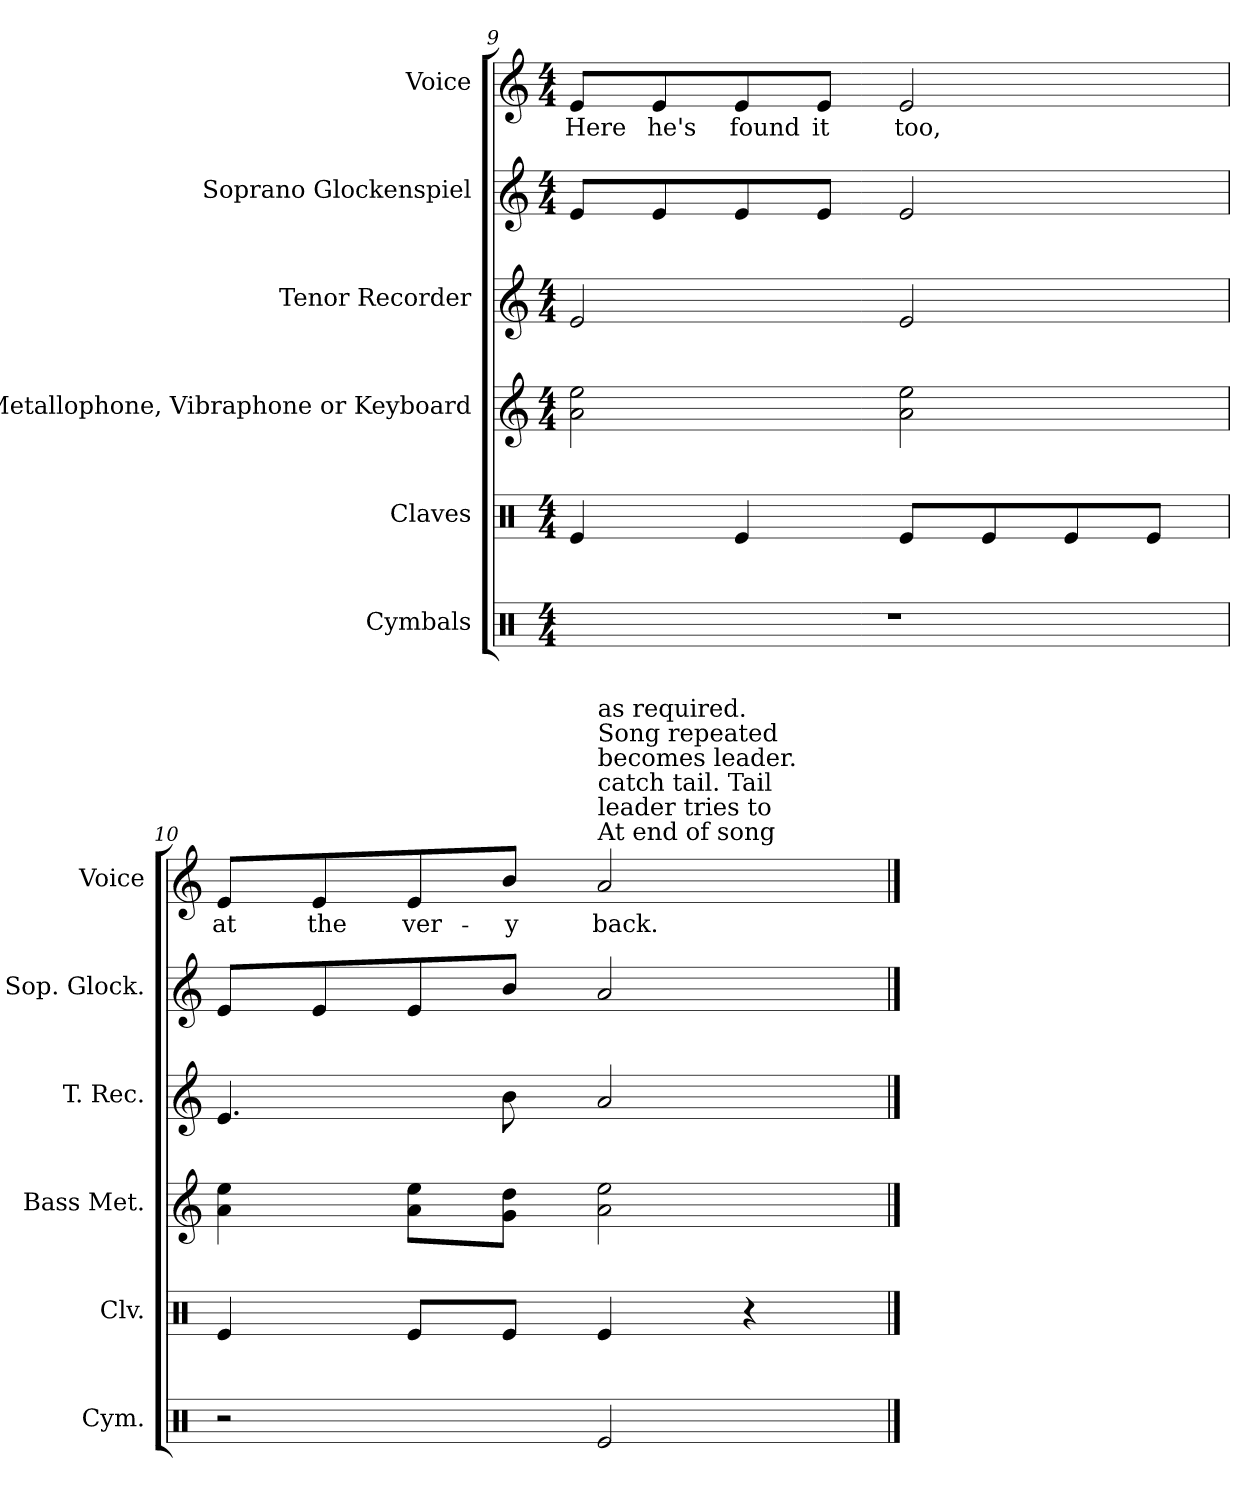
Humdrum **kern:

**kern	**kern	**kern	**kern	**kern	**kern	**text
*part6	*part5	*part4	*part3	*part2	*part1	*part1
*staff6	*staff5	*staff4	*staff3	*staff2	*staff1	*staff1
*I"Cymbals	*I"Claves	*I"Bass Metallophone, Vibraphone or Keyboard	*I"Tenor Recorder	*I"Soprano Glockenspiel	*I"Voice	*
*I'Cym.	*I'Clv.	*I'Bass Met.	*I'T. Rec.	*I'Sop. Glock.	*I'Voice	*
!!LO:LB:g=z
*clefX	*clefX	*clefG2	*clefG2	*clefG2	*clefG2	*
*	*	*ITrd7c12	*	*ITrd-14c-24	*	*
*k[]	*k[]	*k[]	*k[]	*k[]	*k[]	*
*C:	*C:	*C:	*C:	*C:	*C:	*
*M4/4	*M4/4	*M4/4	*M4/4	*M4/4	*M4/4	*
=9	=9	=9	=9	=9	=9	=9
!	!	!	!	!	!	!LO:LY:b:color=#000000
1r	4Rei/	2Ai\ 2ei	2ei/	8eeei/L	8ei/L	Here
!	!	!	!	!	!	!LO:LY:b:color=#000000
.	.	.	.	8eeei/	8ei/	he's
!	!	!	!	!	!	!LO:LY:b:color=#000000
.	4Rei/	.	.	8eeei/	8ei/	found
!	!	!	!	!	!	!LO:LY:b:color=#000000
.	.	.	.	8eeei/J	8ei/J	it
!	!	!	!	!	!	!LO:LY:b:color=#000000
.	8Rei/L	2Ai\ 2ei	2ei/	2eeei/	2ei/	too,
.	8Rei/	.	.	.	.	.
.	8Rei/	.	.	.	.	.
.	8Rei/J	.	.	.	.	.
=10	=10	=10	=10	=10	=10	=10
!	!	!	!	!	!	!LO:LY:b:color=#000000
2r	4Rei/	4Ai\ 4ei	4.ei/	8eeei/L	8ei/L	at
!	!	!	!	!	!	!LO:LY:b:color=#000000
.	.	.	.	8eeei/	8ei/	the
!	!	!	!	!	!	!LO:LY:b:color=#000000
.	8Rei/L	8Ai\ 8eiL	.	8eeei/	8ei/	ver-
!	!	!	!	!	!	!LO:LY:b:color=#000000
.	8Rei/J	8Gi\ 8diJ	8bi\	8bbbi/J	8bi/J	-y
!	!	!	!	!	!LO:TX:a:t=At end of song	!
!	!	!	!	!	!LO:TX:t=leader tries to	!
!	!	!	!	!	!LO:TX:t=catch tail.  Tail	!
!	!	!	!	!	!LO:TX:t=becomes leader.	!
!	!	!	!	!	!LO:TX:t=Song repeated	!
!	!	!	!	!	!LO:TX:t=as required.	!
!	!	!	!	!	!	!LO:LY:b:color=#000000
2Rei/	4Rei/	2Ai\ 2ei	2ai/	2aaai/	2ai/	back.
.	4r	.	.	.	.	.
==	==	==	==	==	==	==
*-	*-	*-	*-	*-	*-	*-
